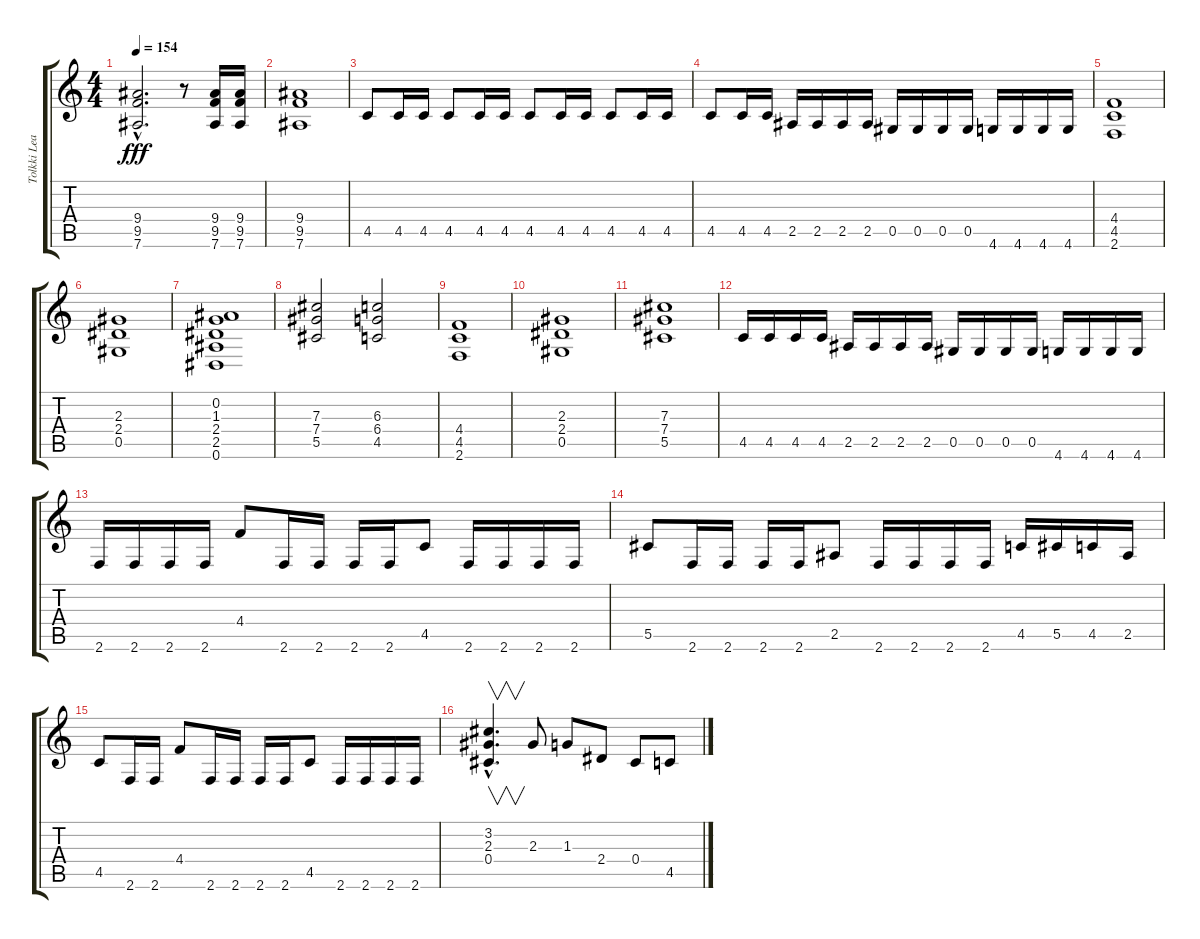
\track ("Tolkki Lead" "Tolkki Lea") {instrument overdrivenguitar}
\staff {score tabs}
\tuning (Eb4 Bb3 Gb3 Db3 Ab2 Eb2) {hide}
\ts (4 4)
\tempo 154
\clef g2
\ks c
(9.4{hac} 9.5{hac} 7.6{hac}).2{d dy fff} r.8 (9.4 9.5 7.6).16 (9.4 9.5 7.6).16 |
(9.4 9.5 7.6).1 |
4.5.8 4.5.16 4.5.16 4.5.8 4.5.16 4.5.16 4.5.8 4.5.16 4.5.16 4.5.8 4.5.16 4.5.16 |
4.5.8 4.5.16 4.5.16 2.5.16 2.5.16 2.5.16 2.5.16 0.5.16 0.5.16 0.5.16 0.5.16 4.6.16 4.6.16 4.6.16 4.6.16 |
(4.4 4.5 2.6).1 |
(2.3 2.4 0.5).1 |
(0.2 1.3 2.4 2.5 0.6).1 |
(7.3 7.4 5.5).2 (6.3 6.4 4.5).2 |
(4.4 4.5 2.6).1 |
(2.3 2.4 0.5).1 |
(7.3 7.4 5.5).1 |
4.5.16 4.5.16 4.5.16 4.5.16 2.5.16 2.5.16 2.5.16 2.5.16 0.5.16 0.5.16 0.5.16 0.5.16 4.6.16 4.6.16 4.6.16 4.6.16 |
2.6.16 2.6.16 2.6.16 2.6.16 4.4.8 2.6.16 2.6.16 2.6.16 2.6.16 4.5.8 2.6.16 2.6.16 2.6.16 2.6.16 |
5.5.8 2.6.16 2.6.16 2.6.16 2.6.16 2.5.8 2.6.16 2.6.16 2.6.16 2.6.16 4.5.16 5.5.16 4.5.16 2.5.16 |
4.5.8 2.6.16 2.6.16 4.4.8 2.6.16 2.6.16 2.6.16 2.6.16 4.5.8 2.6.16 2.6.16 2.6.16 2.6.16 |
(3.2{hac} 2.3{hac} 0.4{hac}).4{v d} 2.3.8 1.3.8 2.4.8 0.4.8 4.5.8
